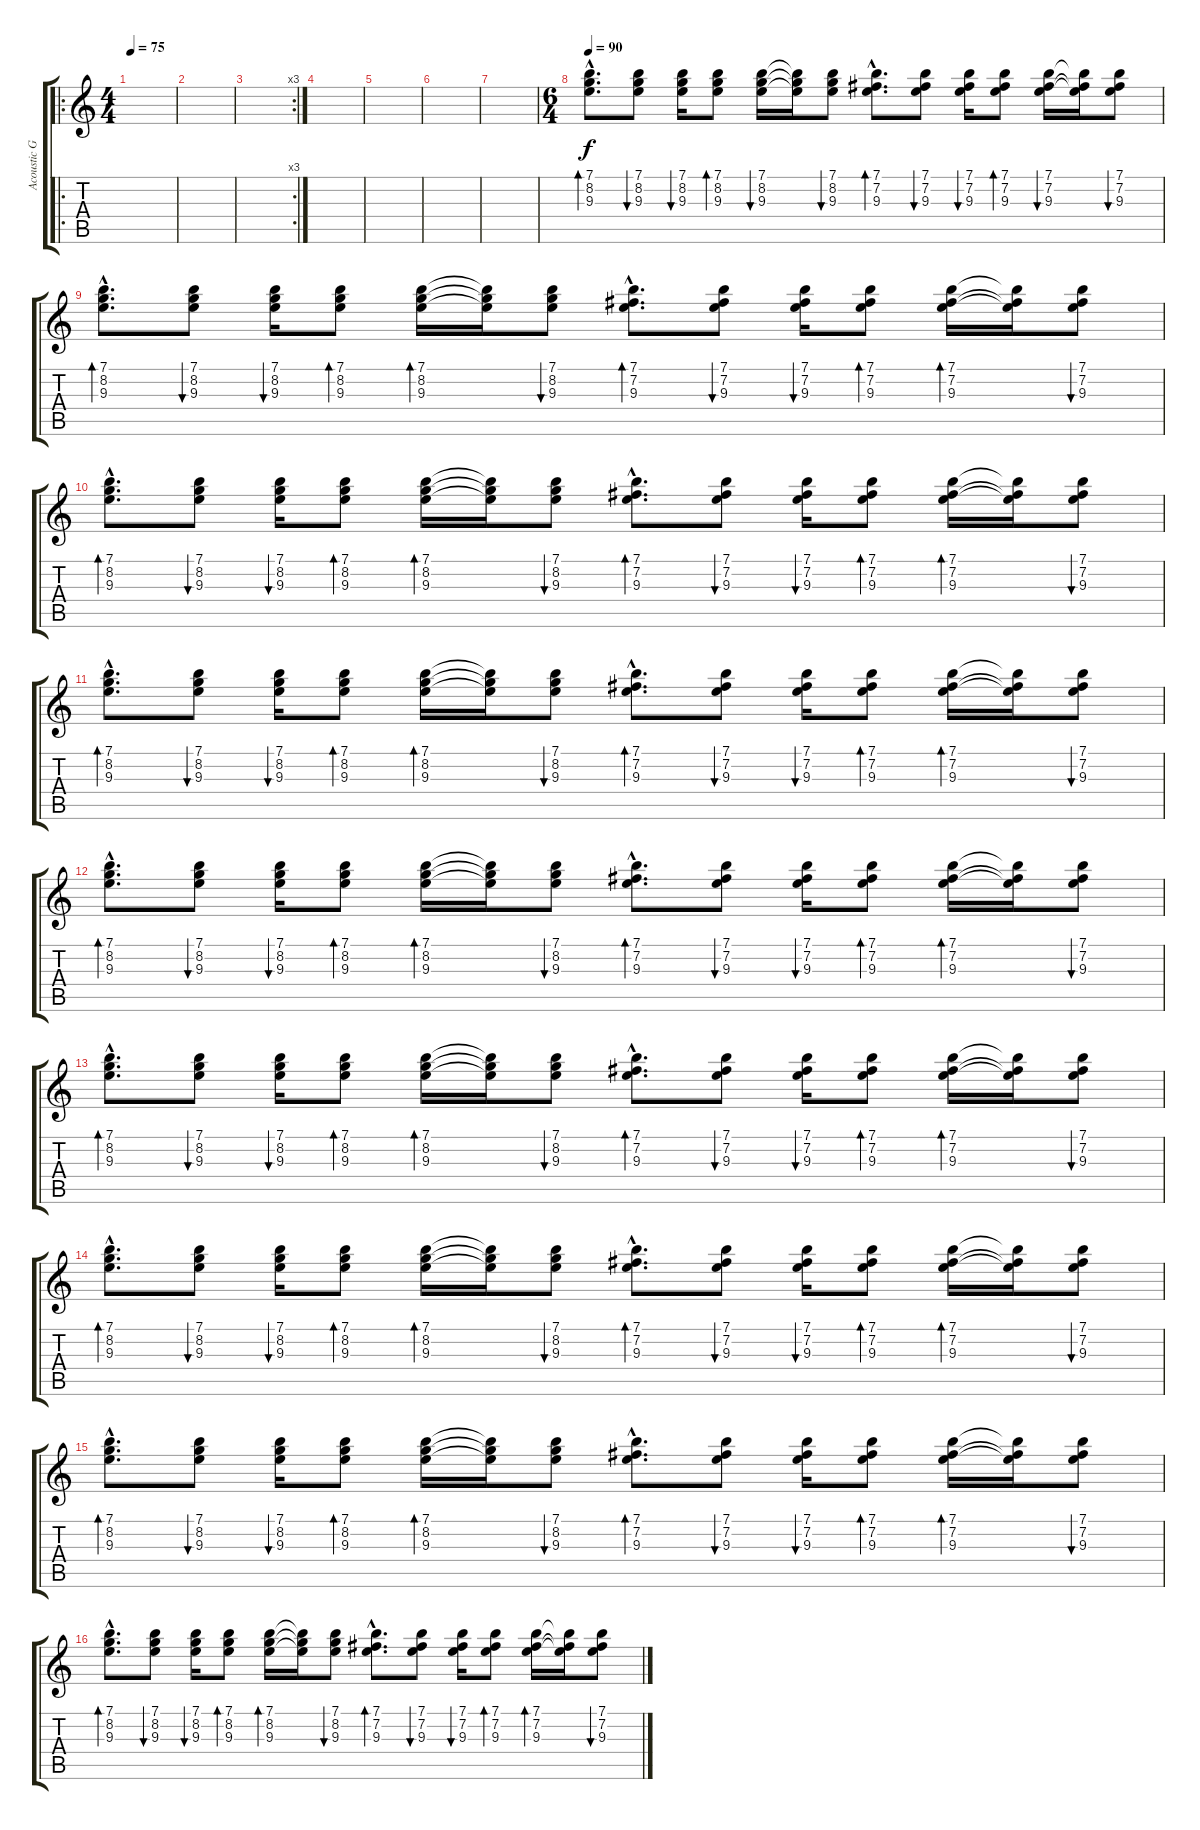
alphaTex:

\track ("Acoustic Guitar" "Acoustic G") {instrument acousticguitarsteel}
\staff {score tabs}
\tuning (E4 B3 G3 D3 A2 E2) {hide}
\ro
\ts (4 4)
\tempo 75
\clef g2
\ks c
|
|
\rc 3
|
|
|
|
|
\ts (6 4)
\tempo 90
(7.1{hac} 8.2{hac} 9.3{hac}).8{d bd 60 dy f volume 13} (7.1 8.2 9.3).8{bu 60} (7.1 8.2 9.3).16{bu 60} (7.1 8.2 9.3).8{bd 60} (7.1 8.2 9.3).16{bu 60} (7.1{t} 8.2{t} 9.3{t}).16 (7.1 8.2 9.3).8{bu 60} (7.1{hac} 7.2{hac} 9.3{hac}).8{d bd 60} (7.1 7.2 9.3).8{bu 60} (7.1 7.2 9.3).16{bu 60} (7.1 7.2 9.3).8{bd 60} (7.1 7.2 9.3).16{bu 60} (7.1{t} 7.2{t} 9.3{t}).16 (7.1 7.2 9.3).8{bu 60} |
(7.1{hac} 8.2{hac} 9.3{hac}).8{d bd 60} (7.1 8.2 9.3).8{bu 60} (7.1 8.2 9.3).16{bu 60} (7.1 8.2 9.3).8{bd 60} (7.1 8.2 9.3).16{bd 60} (7.1{t} 8.2{t} 9.3{t}).16 (7.1 8.2 9.3).8{bu 60} (7.1{hac} 7.2{hac} 9.3{hac}).8{d bd 60} (7.1 7.2 9.3).8{bu 60} (7.1 7.2 9.3).16{bu 60} (7.1 7.2 9.3).8{bd 60} (7.1 7.2 9.3).16{bd 60} (7.1{t} 7.2{t} 9.3{t}).16 (7.1 7.2 9.3).8{bu 60} |
(7.1{hac} 8.2{hac} 9.3{hac}).8{d bd 60} (7.1 8.2 9.3).8{bu 60} (7.1 8.2 9.3).16{bu 60} (7.1 8.2 9.3).8{bd 60} (7.1 8.2 9.3).16{bd 60} (7.1{t} 8.2{t} 9.3{t}).16 (7.1 8.2 9.3).8{bu 60} (7.1{hac} 7.2{hac} 9.3{hac}).8{d bd 60} (7.1 7.2 9.3).8{bu 60} (7.1 7.2 9.3).16{bu 60} (7.1 7.2 9.3).8{bd 60} (7.1 7.2 9.3).16{bd 60} (7.1{t} 7.2{t} 9.3{t}).16 (7.1 7.2 9.3).8{bu 60} |
(7.1{hac} 8.2{hac} 9.3{hac}).8{d bd 60} (7.1 8.2 9.3).8{bu 60} (7.1 8.2 9.3).16{bu 60} (7.1 8.2 9.3).8{bd 60} (7.1 8.2 9.3).16{bd 60} (7.1{t} 8.2{t} 9.3{t}).16 (7.1 8.2 9.3).8{bu 60} (7.1{hac} 7.2{hac} 9.3{hac}).8{d bd 60} (7.1 7.2 9.3).8{bu 60} (7.1 7.2 9.3).16{bu 60} (7.1 7.2 9.3).8{bd 60} (7.1 7.2 9.3).16{bd 60} (7.1{t} 7.2{t} 9.3{t}).16 (7.1 7.2 9.3).8{bu 60} |
(7.1{hac} 8.2{hac} 9.3{hac}).8{d bd 60} (7.1 8.2 9.3).8{bu 60} (7.1 8.2 9.3).16{bu 60} (7.1 8.2 9.3).8{bd 60} (7.1 8.2 9.3).16{bd 60} (7.1{t} 8.2{t} 9.3{t}).16 (7.1 8.2 9.3).8{bu 60} (7.1{hac} 7.2{hac} 9.3{hac}).8{d bd 60} (7.1 7.2 9.3).8{bu 60} (7.1 7.2 9.3).16{bu 60} (7.1 7.2 9.3).8{bd 60} (7.1 7.2 9.3).16{bd 60} (7.1{t} 7.2{t} 9.3{t}).16 (7.1 7.2 9.3).8{bu 60} |
(7.1{hac} 8.2{hac} 9.3{hac}).8{d bd 60} (7.1 8.2 9.3).8{bu 60} (7.1 8.2 9.3).16{bu 60} (7.1 8.2 9.3).8{bd 60} (7.1 8.2 9.3).16{bd 60} (7.1{t} 8.2{t} 9.3{t}).16 (7.1 8.2 9.3).8{bu 60} (7.1{hac} 7.2{hac} 9.3{hac}).8{d bd 60} (7.1 7.2 9.3).8{bu 60} (7.1 7.2 9.3).16{bu 60} (7.1 7.2 9.3).8{bd 60} (7.1 7.2 9.3).16{bd 60} (7.1{t} 7.2{t} 9.3{t}).16 (7.1 7.2 9.3).8{bu 60} |
(7.1{hac} 8.2{hac} 9.3{hac}).8{d bd 60} (7.1 8.2 9.3).8{bu 60} (7.1 8.2 9.3).16{bu 60} (7.1 8.2 9.3).8{bd 60} (7.1 8.2 9.3).16{bd 60} (7.1{t} 8.2{t} 9.3{t}).16 (7.1 8.2 9.3).8{bu 60} (7.1{hac} 7.2{hac} 9.3{hac}).8{d bd 60} (7.1 7.2 9.3).8{bu 60} (7.1 7.2 9.3).16{bu 60} (7.1 7.2 9.3).8{bd 60} (7.1 7.2 9.3).16{bd 60} (7.1{t} 7.2{t} 9.3{t}).16 (7.1 7.2 9.3).8{bu 60} |
(7.1{hac} 8.2{hac} 9.3{hac}).8{d bd 60} (7.1 8.2 9.3).8{bu 60} (7.1 8.2 9.3).16{bu 60} (7.1 8.2 9.3).8{bd 60} (7.1 8.2 9.3).16{bd 60} (7.1{t} 8.2{t} 9.3{t}).16 (7.1 8.2 9.3).8{bu 60} (7.1{hac} 7.2{hac} 9.3{hac}).8{d bd 60} (7.1 7.2 9.3).8{bu 60} (7.1 7.2 9.3).16{bu 60} (7.1 7.2 9.3).8{bd 60} (7.1 7.2 9.3).16{bd 60} (7.1{t} 7.2{t} 9.3{t}).16 (7.1 7.2 9.3).8{bu 60} |
(7.1{hac} 8.2{hac} 9.3{hac}).8{d bd 60} (7.1 8.2 9.3).8{bu 60} (7.1 8.2 9.3).16{bu 60} (7.1 8.2 9.3).8{bd 60} (7.1 8.2 9.3).16{bd 60} (7.1{t} 8.2{t} 9.3{t}).16 (7.1 8.2 9.3).8{bu 60} (7.1{hac} 7.2{hac} 9.3{hac}).8{d bd 60} (7.1 7.2 9.3).8{bu 60} (7.1 7.2 9.3).16{bu 60} (7.1 7.2 9.3).8{bd 60} (7.1 7.2 9.3).16{bd 60} (7.1{t} 7.2{t} 9.3{t}).16 (7.1 7.2 9.3).8{bu 60}
